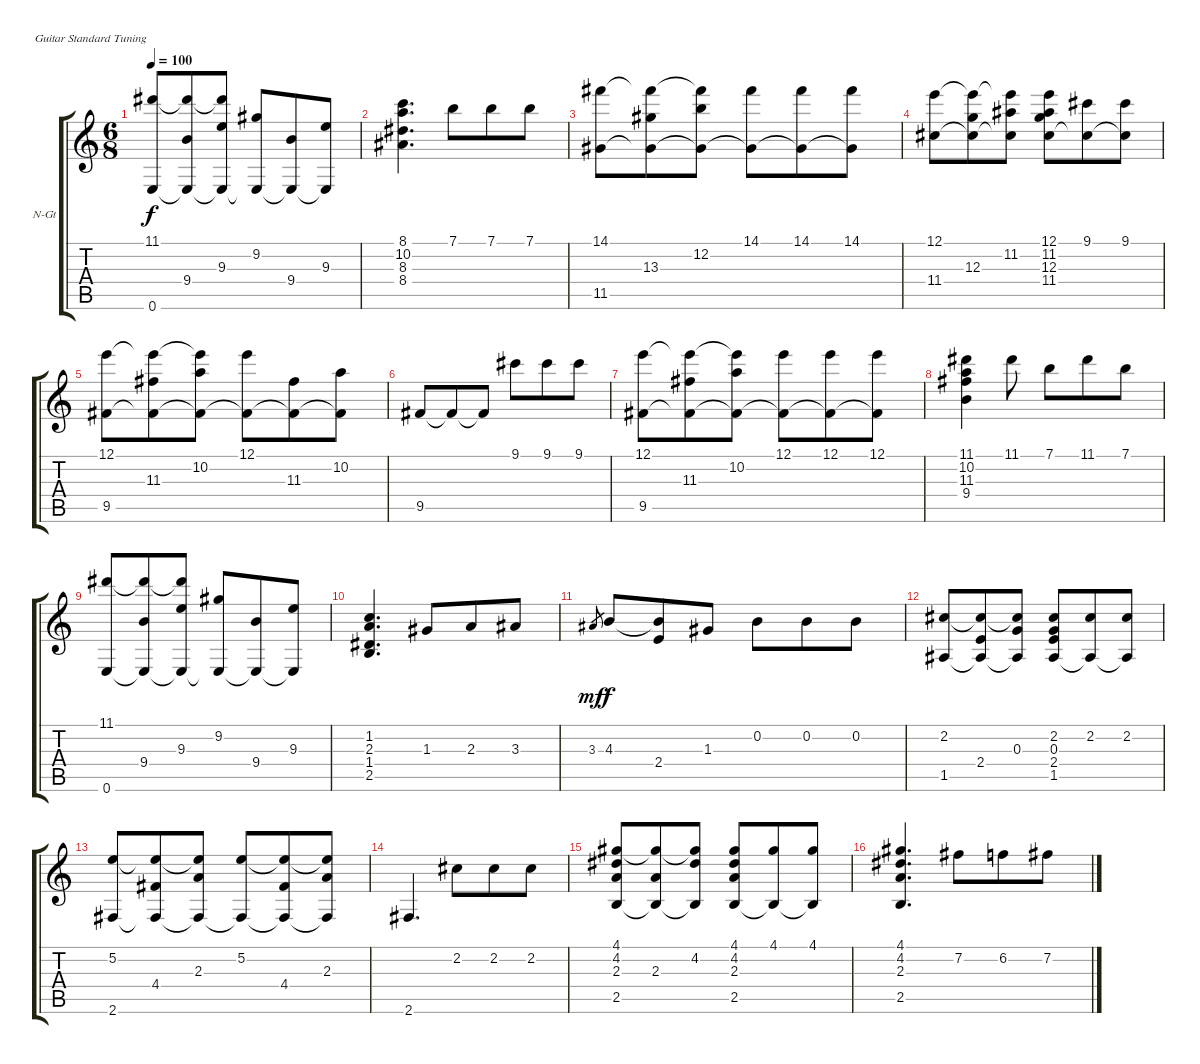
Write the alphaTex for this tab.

\bracketExtendMode groupsimilarinstruments
\firstSystemTrackNameOrientation horizontal
\otherSystemsTrackNameOrientation horizontal
\track ("guitare" "N-Gt") {instrument acousticguitarnylon}
\staff {score tabs}
\tuning (E4 B3 G3 D3 A2 E2)
\ts (6 8)
\tempo 100
\clef g2
\ks c
(11.1 0.6).8{dy f} (9.4 11.1{t} 0.6{t}).8 (11.1{t} 9.3 0.6{t}).8 (9.2 0.6{t}).8 (9.4 0.6{t}).8 (9.3 0.6{t}).8 |
(8.1 10.2 8.3 8.4).4{d} 7.1.8 7.1.8 7.1.8 |
(14.1 11.5).8 (13.3 14.1{t} 11.5{t}).8 (14.1{t} 12.2 11.5{t}).8 (14.1 11.5{t}).8 (14.1 11.5{t}).8 (14.1 11.5{t}).8 |
(12.1 11.4).8 (12.3 12.1{t} 11.4{t}).8 (12.1{t} 11.2 11.4{t}).8 (12.1 11.2 12.3 11.4).8 (9.1 11.4{t}).8 (9.1 11.4{t}).8 |
(12.1 9.5).8 (11.3 12.1{t} 9.5{t}).8 (12.1{t} 10.2 9.5{t}).8 (12.1 9.5{t}).8 (11.3 9.5{t}).8 (10.2 9.5{t}).8 |
9.5.8 9.5{t}.8 9.5{t}.8 9.1.8 9.1.8 9.1.8 |
(12.1 9.5).8 (11.3 12.1{t} 9.5{t}).8 (12.1{t} 10.2 9.5{t}).8 (12.1 9.5{t}).8 (12.1 9.5{t}).8 (12.1 9.5{t}).8 |
(11.1 10.2 11.3 9.4).4 11.1.8 7.1.8 11.1.8 7.1.8 |
(11.1 0.6).8 (9.4 11.1{t} 0.6{t}).8 (11.1{t} 9.3 0.6{t}).8 (9.2 0.6{t}).8 (9.4 0.6{t}).8 (9.3 0.6{t}).8 |
(1.2 2.3 1.4 2.5).4{d} 1.3.8 2.3.8 3.3.8 |
3.3.8{gr dy mf} 4.3.8{dy f} (4.3{t} 2.4).8 1.3.8 0.2.8 0.2.8 0.2.8 |
(2.2 1.5).8 (2.4 2.2{t} 1.5{t}).8 (2.2{t} 0.3 1.5{t}).8 (2.2 0.3 2.4 1.5).8 (2.2 1.5{t}).8 (2.2 1.5{t}).8 |
(5.2 2.6).8 (4.4 5.2{t} 2.6{t}).8 (5.2{t} 2.3 2.6{t}).8 (5.2 2.6{t}).8 (4.4 5.2{t} 2.6{t}).8 (5.2{t} 2.3 2.6{t}).8 |
2.6.4{d} 2.2.8 2.2.8 2.2.8 |
(4.1 4.2 2.3 2.5).8 (2.3 4.1{t} 2.5{t}).8 (4.1{t} 4.2 2.5{t}).8 (4.1 4.2 2.3 2.5).8 (4.1 2.5{t}).8 (4.1 2.5{t}).8 |
(4.1 4.2 2.3 2.5).4{d} 7.2.8 6.2.8 7.2.8
